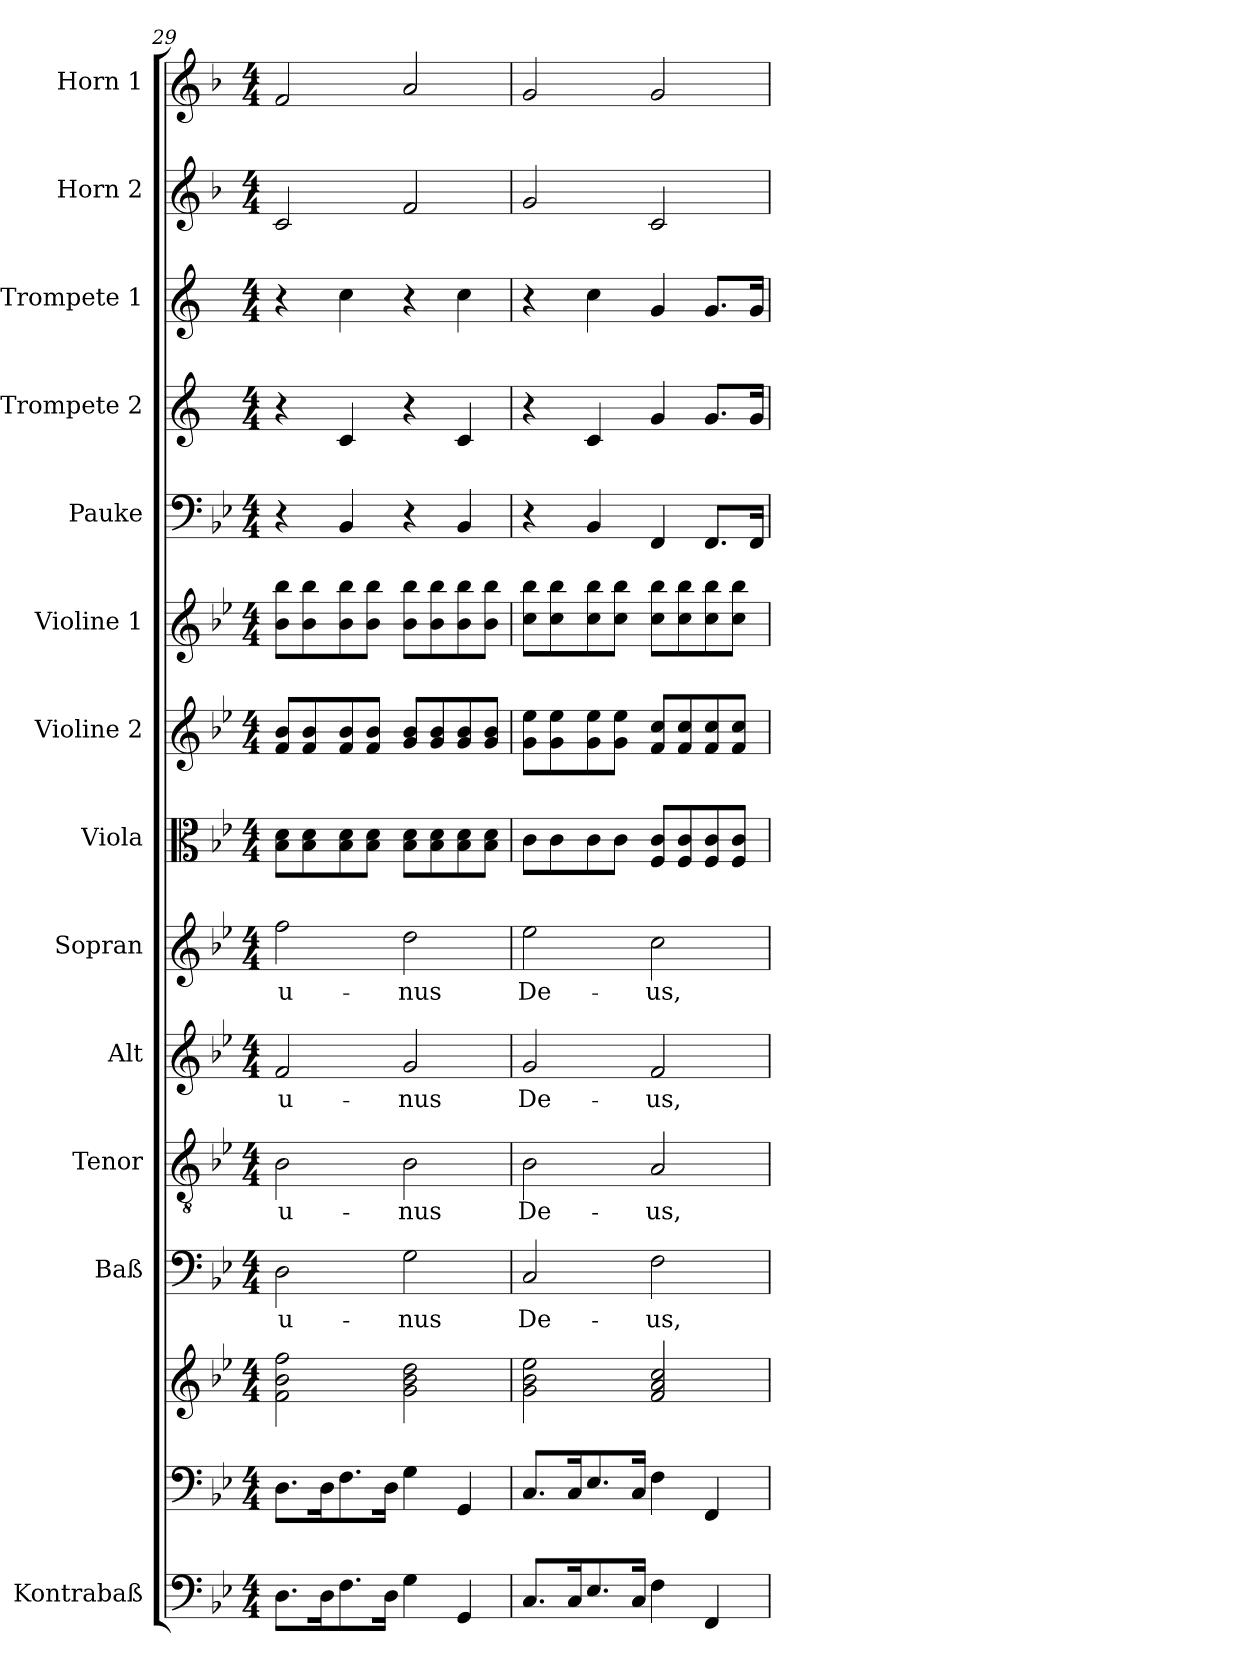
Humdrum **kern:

**kern	**kern	**kern	**kern	**text	**kern	**text	**kern	**text	**kern	**text	**kern	**kern	**kern	**kern	**kern	**kern	**kern	**kern
*part14	*part13	*part13	*part12	*part12	*part11	*part11	*part10	*part10	*part9	*part9	*part8	*part7	*part6	*part5	*part4	*part3	*part2	*part1
*staff15	*staff14	*staff13	*staff12	*staff12	*staff11	*staff11	*staff10	*staff10	*staff9	*staff9	*staff8	*staff7	*staff6	*staff5	*staff4	*staff3	*staff2	*staff1
*I"Kontrabaß	*	*	*I"Baß	*	*I"Tenor	*	*I"Alt	*	*I"Sopran	*	*I"Viola	*I"Violine 2	*I"Violine 1	*I"Pauke	*I"Trompete 2	*I"Trompete 1	*I"Horn 2	*I"Horn 1
*I'Kb.	*	*	*	*	*	*	*	*	*	*	*I'Vla.	*I'Vl. 2	*I'Vl. 1	*	*I'Tr. 2	*I'Tr. 1	*I'Hr. 2	*I'Hr. 1
*clefF4	*clefF4	*clefG2	*clefF4	*	*clefGv2	*	*clefG2	*	*clefG2	*	*clefC3	*clefG2	*clefG2	*clefF4	*clefG2	*clefG2	*clefG2	*clefG2
*ITrd7c12	*	*	*	*	*	*	*	*	*	*	*	*	*	*	*ITrd1c2	*ITrd1c2	*ITrd4c7	*ITrd4c7
*k[b-e-]	*k[b-e-]	*k[b-e-]	*k[b-e-]	*	*k[b-e-]	*	*k[b-e-]	*	*k[b-e-]	*	*k[b-e-]	*k[b-e-]	*k[b-e-]	*k[b-e-]	*k[b-e-]	*k[b-e-]	*k[b-e-]	*k[b-e-]
*B-:	*B-:	*B-:	*B-:	*	*B-:	*	*B-:	*	*B-:	*	*B-:	*B-:	*B-:	*B-:	*B-:	*B-:	*B-:	*B-:
*M4/4	*M4/4	*M4/4	*M4/4	*	*M4/4	*	*M4/4	*	*M4/4	*	*M4/4	*M4/4	*M4/4	*M4/4	*M4/4	*M4/4	*M4/4	*M4/4
=29	=29	=29	=29	=29	=29	=29	=29	=29	=29	=29	=29	=29	=29	=29	=29	=29	=29	=29
!	!	!	!	!LO:LY:b	!	!LO:LY:b	!	!LO:LY:b	!	!LO:LY:b	!	!	!	!	!	!	!	!
8.DD\L	8.D\L	2f\ 2b-\ 2ff\	2D\	u-	2B-\	u-	2f/	u-	2ff\	u-	8B-\ 8d\L	8f/ 8b-/L	8b-\ 8bb-\L	4r	4r	4r	2F/	2B-/
.	.	.	.	.	.	.	.	.	.	.	8B-\ 8d\	8f/ 8b-/	8b-\ 8bb-\	.	.	.	.	.
16DD\k	16D\k	.	.	.	.	.	.	.	.	.	.	.	.	.	.	.	.	.
8.FF\	8.F\	.	.	.	.	.	.	.	.	.	8B-\ 8d\	8f/ 8b-/	8b-\ 8bb-\	4BB-/	4B-/	4b-\	.	.
.	.	.	.	.	.	.	.	.	.	.	8B-\ 8d\J	8f/ 8b-/J	8b-\ 8bb-\J	.	.	.	.	.
16DD\Jk	16D\Jk	.	.	.	.	.	.	.	.	.	.	.	.	.	.	.	.	.
!	!	!	!	!LO:LY:b	!	!LO:LY:b	!	!LO:LY:b	!	!LO:LY:b	!	!	!	!	!	!	!	!
4GG\	4G\	2g\ 2b-\ 2dd\	2G\	-nus	2B-\	-nus	2g/	-nus	2dd\	-nus	8B-\ 8d\L	8g/ 8b-/L	8b-\ 8bb-\L	4r	4r	4r	2B-/	2d/
.	.	.	.	.	.	.	.	.	.	.	8B-\ 8d\	8g/ 8b-/	8b-\ 8bb-\	.	.	.	.	.
4GGG/	4GG/	.	.	.	.	.	.	.	.	.	8B-\ 8d\	8g/ 8b-/	8b-\ 8bb-\	4BB-/	4B-/	4b-\	.	.
.	.	.	.	.	.	.	.	.	.	.	8B-\ 8d\J	8g/ 8b-/J	8b-\ 8bb-\J	.	.	.	.	.
!!LO:PB:g=z
=30	=30	=30	=30	=30	=30	=30	=30	=30	=30	=30	=30	=30	=30	=30	=30	=30	=30	=30
!	!	!	!	!LO:LY:b	!	!LO:LY:b	!	!LO:LY:b	!	!LO:LY:b	!	!	!	!	!	!	!	!
8.CC/L	8.C/L	2g\ 2b-\ 2ee-\	2C/	De-	2B-\	De-	2g/	De-	2ee-\	De-	8c\L	8g\ 8ee-\L	8cc\ 8bb-\L	4r	4r	4r	2c/	2c/
.	.	.	.	.	.	.	.	.	.	.	8c\	8g\ 8ee-\	8cc\ 8bb-\	.	.	.	.	.
16CC/k	16C/k	.	.	.	.	.	.	.	.	.	.	.	.	.	.	.	.	.
8.EE-/	8.E-/	.	.	.	.	.	.	.	.	.	8c\	8g\ 8ee-\	8cc\ 8bb-\	4BB-/	4B-/	4b-\	.	.
.	.	.	.	.	.	.	.	.	.	.	8c\J	8g\ 8ee-\J	8cc\ 8bb-\J	.	.	.	.	.
16CC/Jk	16C/Jk	.	.	.	.	.	.	.	.	.	.	.	.	.	.	.	.	.
!	!	!	!	!LO:LY:b	!	!LO:LY:b	!	!LO:LY:b	!	!LO:LY:b	!	!	!	!	!	!	!	!
4FF\	4F\	2f/ 2a/ 2cc/	2F\	-us,	2A/	-us,	2f/	-us,	2cc\	-us,	8F/ 8c/L	8f/ 8cc/L	8cc\ 8bb-\L	4FF/	4f/	4f/	2F/	2c/
.	.	.	.	.	.	.	.	.	.	.	8F/ 8c/	8f/ 8cc/	8cc\ 8bb-\	.	.	.	.	.
4FFF/	4FF/	.	.	.	.	.	.	.	.	.	8F/ 8c/	8f/ 8cc/	8cc\ 8bb-\	8.FF/L	8.f/L	8.f/L	.	.
.	.	.	.	.	.	.	.	.	.	.	8F/ 8c/J	8f/ 8cc/J	8cc\ 8bb-\J	.	.	.	.	.
.	.	.	.	.	.	.	.	.	.	.	.	.	.	16FF/Jk	16f/Jk	16f/Jk	.	.
=	=	=	=	=	=	=	=	=	=	=	=	=	=	=	=	=	=	=
*-	*-	*-	*-	*-	*-	*-	*-	*-	*-	*-	*-	*-	*-	*-	*-	*-	*-	*-
